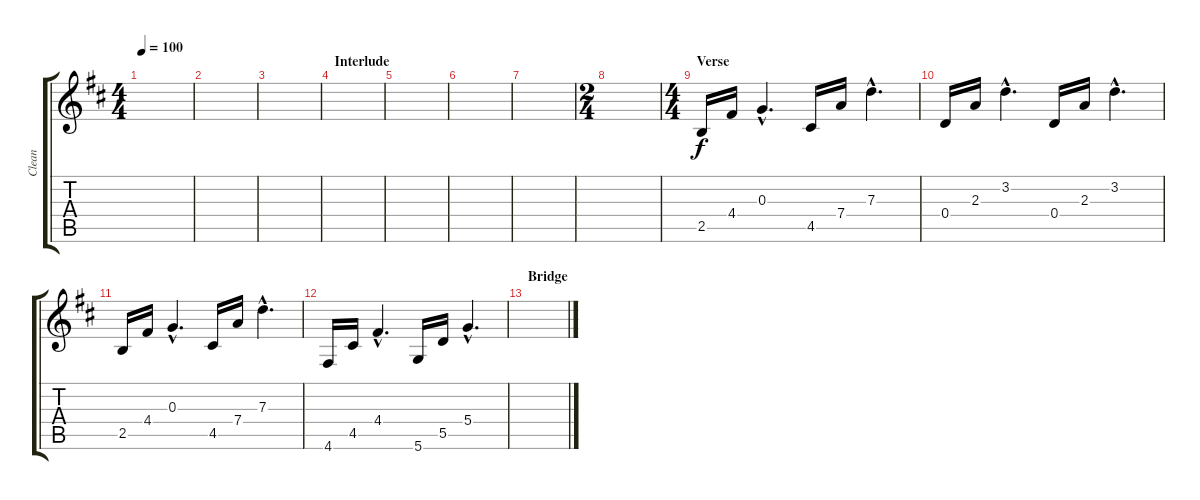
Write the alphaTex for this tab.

\track ("Clean" "Clean") {instrument electricguitarclean}
\staff {score tabs}
\tuning (E4 B3 G3 D3 A2 D2) {hide}
\ts (4 4)
\tempo 100
\clef g2
\ks d
|
|
|
\section ("" "Interlude")
|
|
|
|
\ts (2 4)
|
\ts (4 4)
\section ("" "Verse")
2.5.16 4.4.16 0.3{hac}.4{d} 4.5.16 7.4.16 7.3{hac}.4{d} |
0.4.16 2.3.16 3.2{hac}.4{d} 0.4.16 2.3.16 3.2{hac}.4{d} |
2.5.16 4.4.16 0.3{hac}.4{d} 4.5.16 7.4.16 7.3{hac}.4{d} |
4.6.16 4.5.16 4.4{hac}.4{d} 5.6.16 5.5.16 5.4{hac}.4{d} |
\section ("" "Bridge")
